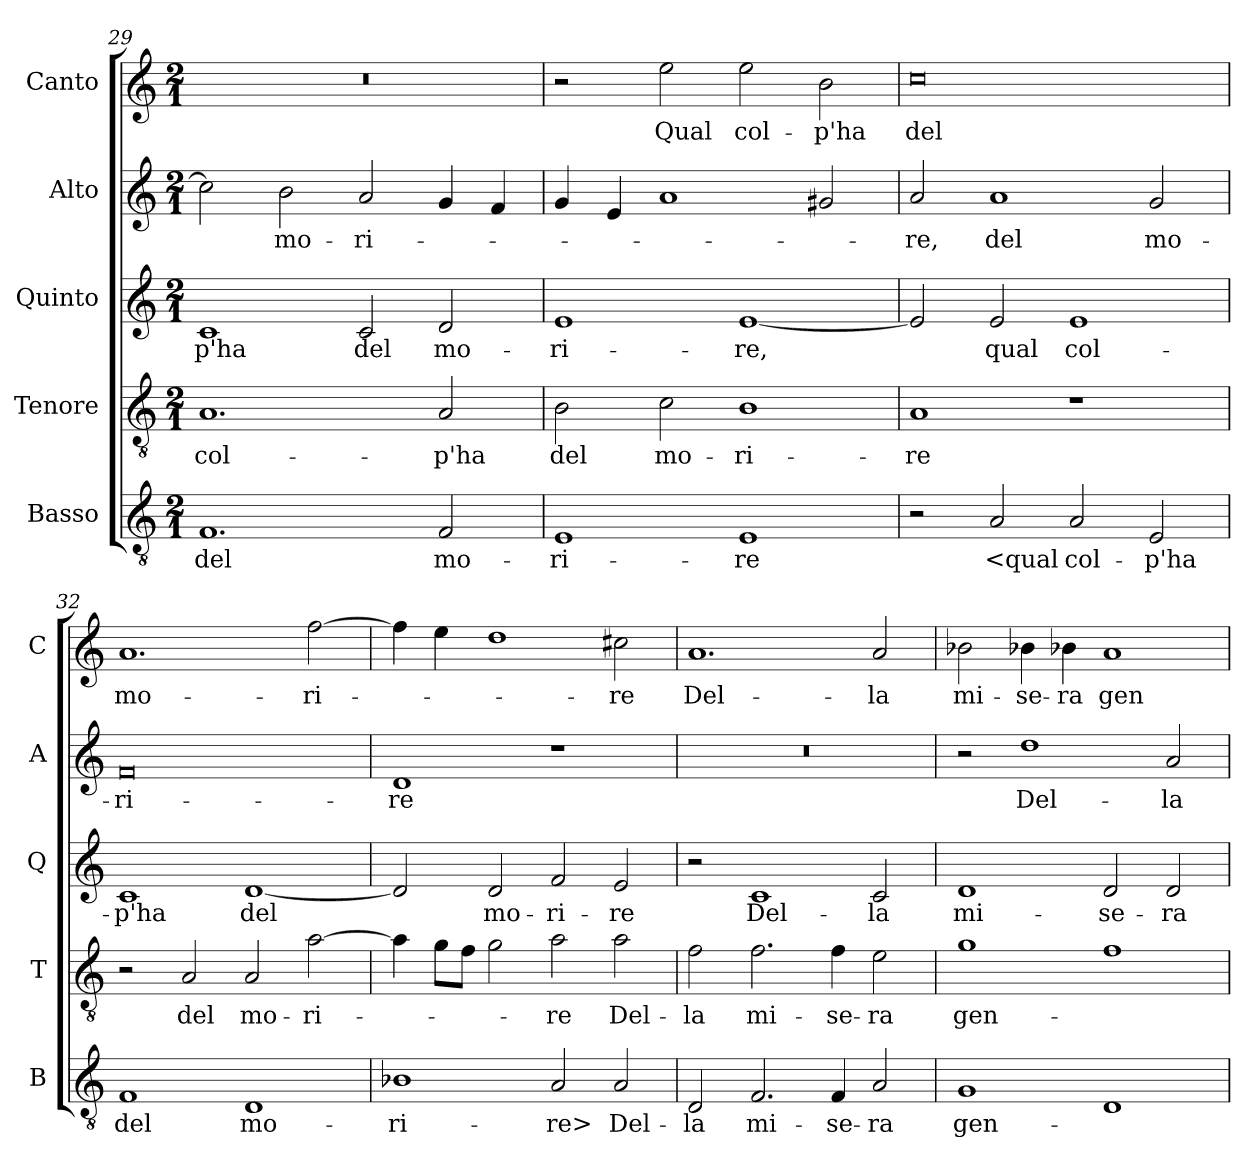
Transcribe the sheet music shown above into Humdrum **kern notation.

**kern	**text	**kern	**text	**kern	**text	**kern	**text	**kern	**text
*part5	*part5	*part4	*part4	*part3	*part3	*part2	*part2	*part1	*part1
*staff5	*staff5	*staff4	*staff4	*staff3	*staff3	*staff2	*staff2	*staff1	*staff1
*I"Basso	*	*I"Tenore	*	*I"Quinto	*	*I"Alto	*	*I"Canto	*
*I'B	*	*I'T	*	*I'Q	*	*I'A	*	*I'C	*
*clefGv2	*	*clefGv2	*	*clefG2	*	*clefG2	*	*clefG2	*
*k[]	*	*k[]	*	*k[]	*	*k[]	*	*k[]	*
*M2/1	*	*M2/1	*	*M2/1	*	*M2/1	*	*M2/1	*
=29	=29	=29	=29	=29	=29	=29	=29	=29	=29
1.F	del	1.A	col-	1c	-p'ha	2cc]	.	0r	.
.	.	.	.	.	.	2b	mo-	.	.
.	.	.	.	2c	del	2a	-ri-	.	.
2F	mo-	2A	-p'ha	2d	mo-	4g	.	.	.
.	.	.	.	.	.	4f	.	.	.
=30	=30	=30	=30	=30	=30	=30	=30	=30	=30
1E	-ri-	2B	del	1e	-ri-	4g	.	2r	.
.	.	.	.	.	.	4e	.	.	.
.	.	2c	mo-	.	.	1a	.	2ee	Qual
1E	-re	1B	-ri-	[1e	-re,	.	.	2ee	col-
.	.	.	.	.	.	2g#X	.	2b	-p'ha
=31	=31	=31	=31	=31	=31	=31	=31	=31	=31
2r	.	1A	-re	2e]	.	2a	-re,	0cc	del
2A	<qual	.	.	2e	qual	1a	del	.	.
2A	col-	1r	.	1e	col-	.	.	.	.
2E	-p'ha	.	.	.	.	2g	mo-	.	.
=32	=32	=32	=32	=32	=32	=32	=32	=32	=32
1F	del	2r	.	1c	-p'ha	0f	-ri-	1.a	mo-
.	.	2A	del	.	.	.	.	.	.
1D	mo-	2A	mo-	[1d	del	.	.	.	.
.	.	[2a	-ri-	.	.	.	.	[2ff	-ri-
=33	=33	=33	=33	=33	=33	=33	=33	=33	=33
1B-X	-ri-	4a]	.	2d]	.	1d	-re	4ff]	.
.	.	8gL	.	.	.	.	.	4ee	.
.	.	8fJ	.	.	.	.	.	.	.
.	.	2g	.	2d	mo-	.	.	1dd	.
2A	-re>	2a	-re	2f	-ri-	1r	.	.	.
2A	Del-	2a	Del-	2e	-re	.	.	2cc#X	-re
=34	=34	=34	=34	=34	=34	=34	=34	=34	=34
2D	-la	2f	-la	2r	.	0r	.	1.a	Del-
2.F	mi-	2.f	mi-	1c	Del-	.	.	.	.
4F	-se-	4f	-se-	.	.	.	.	.	.
2A	-ra	2e	-ra	2c	-la	.	.	2a	-la
=35	=35	=35	=35	=35	=35	=35	=35	=35	=35
1G	gen-	1g	gen-	1d	mi-	2r	.	2b-X	mi-
.	.	.	.	.	.	1dd	Del-	4b-X	-se-
.	.	.	.	.	.	.	.	4b-X	-ra
1D	.	1f	.	2d	-se-	.	.	1a	gen-
.	.	.	.	2d	-ra	2a	-la	.	.
=	=	=	=	=	=	=	=	=	=
*-	*-	*-	*-	*-	*-	*-	*-	*-	*-
